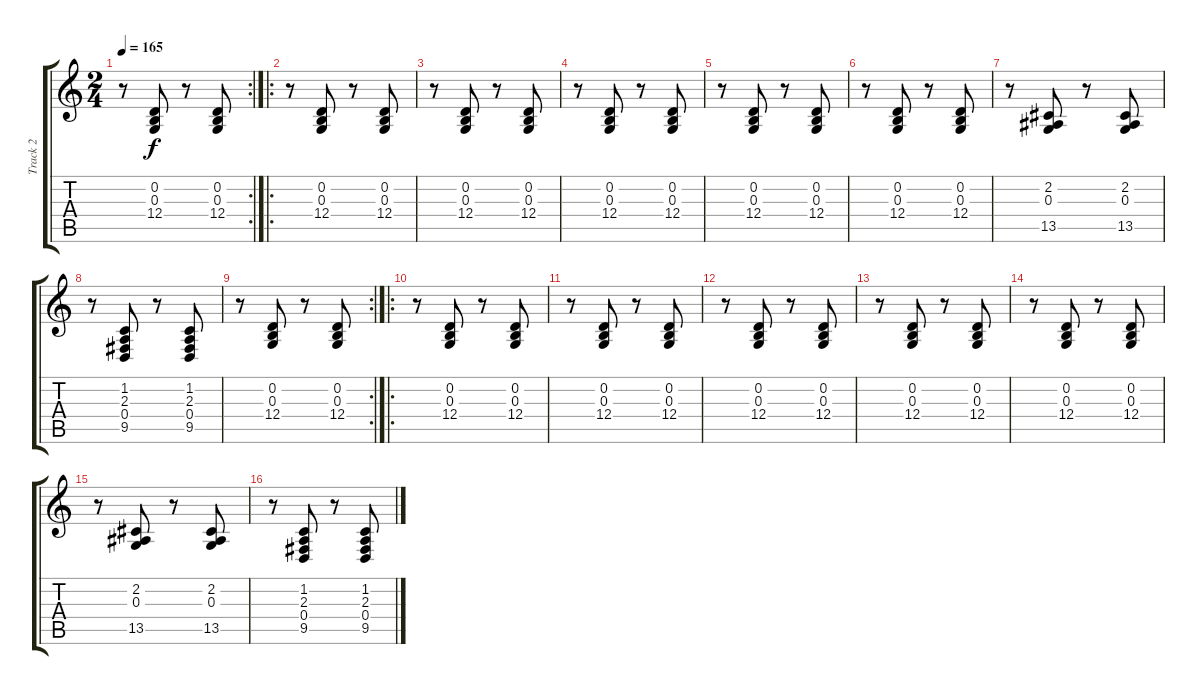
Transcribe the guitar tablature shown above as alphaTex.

\track ("Track 2" "Track 2") {instrument accordion}
\staff {score tabs}
\tuning (E4 B3 G3 D3 A2 E2) {hide}
\rc 2
\ts (2 4)
\tempo 165
\clef g2
\ks c
r.8{dy f} (0.2 0.3 12.4).8 r.8 (0.2 0.3 12.4).8 |
\ro
r.8 (0.2 0.3 12.4).8 r.8 (0.2 0.3 12.4).8 |
r.8 (0.2 0.3 12.4).8 r.8 (0.2 0.3 12.4).8 |
r.8 (0.2 0.3 12.4).8 r.8 (0.2 0.3 12.4).8 |
r.8 (0.2 0.3 12.4).8 r.8 (0.2 0.3 12.4).8 |
r.8 (0.2 0.3 12.4).8 r.8 (0.2 0.3 12.4).8 |
r.8 (2.2 0.3 13.5).8 r.8 (2.2 0.3 13.5).8 |
r.8 (1.2 2.3 0.4 9.5).8 r.8 (1.2 2.3 0.4 9.5).8 |
\rc 2
r.8 (0.2 0.3 12.4).8 r.8 (0.2 0.3 12.4).8 |
\ro
r.8 (0.2 0.3 12.4).8 r.8 (0.2 0.3 12.4).8 |
r.8 (0.2 0.3 12.4).8 r.8 (0.2 0.3 12.4).8 |
r.8 (0.2 0.3 12.4).8 r.8 (0.2 0.3 12.4).8 |
r.8 (0.2 0.3 12.4).8 r.8 (0.2 0.3 12.4).8 |
r.8 (0.2 0.3 12.4).8 r.8 (0.2 0.3 12.4).8 |
r.8 (2.2 0.3 13.5).8 r.8 (2.2 0.3 13.5).8 |
r.8 (1.2 2.3 0.4 9.5).8 r.8 (1.2 2.3 0.4 9.5).8
